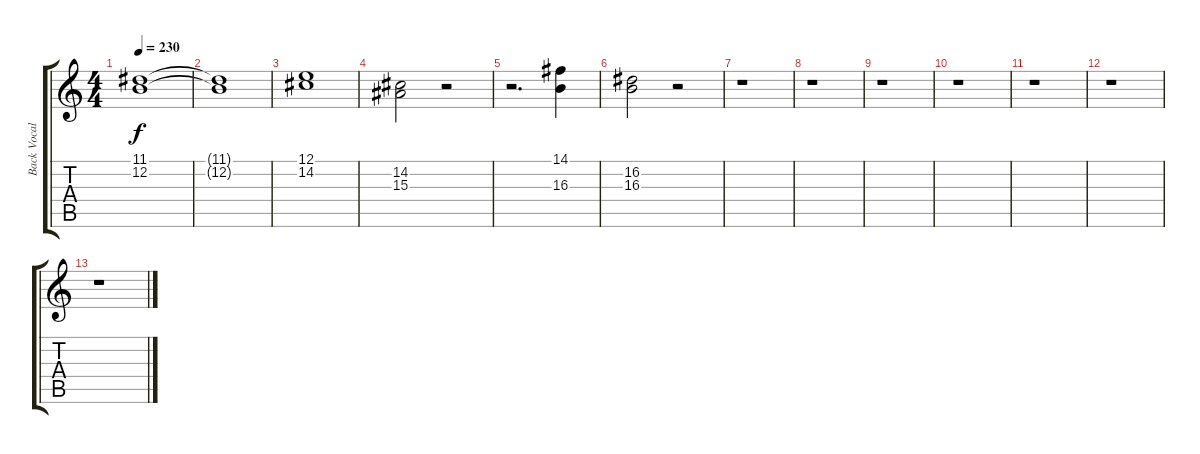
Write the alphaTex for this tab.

\track ("Back Vocals" "Back Vocal") {instrument flute}
\staff {score tabs}
\tuning (E4 B3 G3 D3 A2 E2) {hide}
\ts (4 4)
\tempo 230
\clef g2
\ks c
(11.1 12.2).1{dy f} |
(11.1{t} 12.2{t}).1 |
(12.1 14.2).1 |
(14.2 15.3).2 r.2 |
r.2{d} (14.1 16.3).4 |
(16.2 16.3).2 r.2 |
r.1 |
r.1 |
r.1 |
r.1 |
r.1 |
r.1 |
r.1
